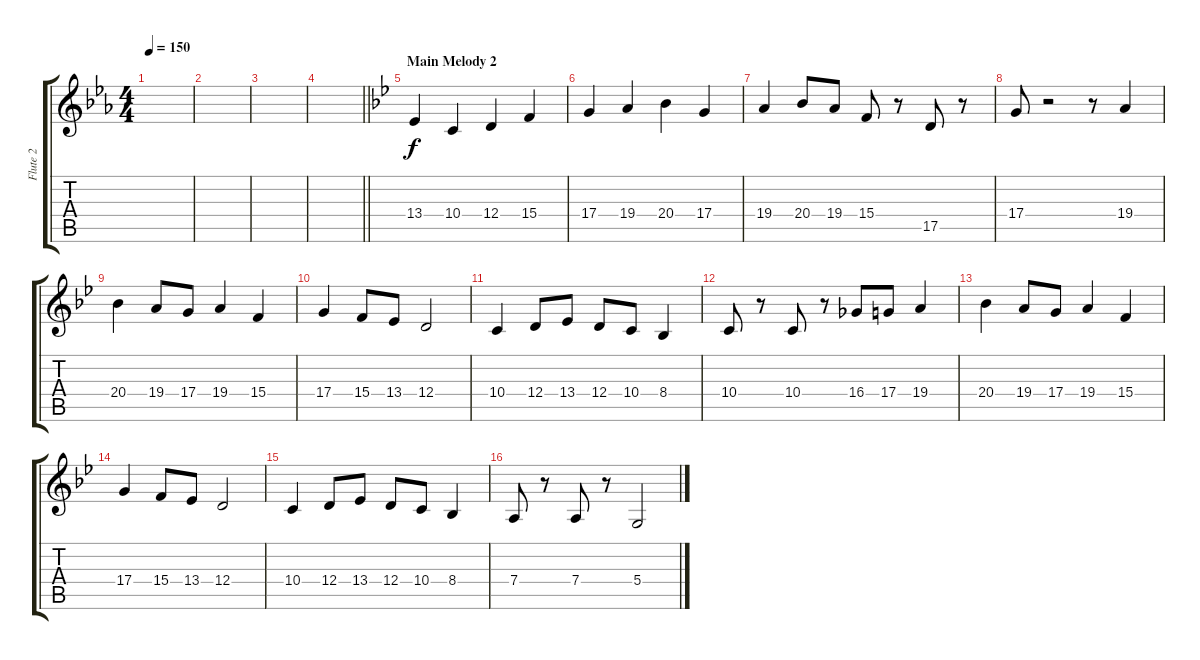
\track ("Flute 2" "Flute 2") {instrument piccolo}
\staff {score tabs}
\tuning (E4 B3 G3 D3 A2 E2) {hide}
\ts (4 4)
\tempo 150
\clef g2
\ks cminor
|
|
|
\barLineRight lightlight
|
\section ("" "Main Melody 2")
\ks gminor
13.4.4{volume 9} 10.4.4 12.4.4 15.4.4 |
17.4.4 19.4.4 20.4.4 17.4.4 |
19.4.4 20.4.8 19.4.8 15.4.8 r.8 17.5.8 r.8 |
17.4.8 r.2 r.8 19.4.4 |
20.4.4 19.4.8 17.4.8 19.4.4 15.4.4 |
17.4.4 15.4.8 13.4.8 12.4.2 |
10.4.4 12.4.8 13.4.8 12.4.8 10.4.8 8.4.4 |
10.4.8 r.8 10.4.8 r.8 16.4.8 17.4.8 19.4.4 |
20.4.4 19.4.8 17.4.8 19.4.4 15.4.4 |
17.4.4 15.4.8 13.4.8 12.4.2 |
10.4.4 12.4.8 13.4.8 12.4.8 10.4.8 8.4.4 |
7.4.8 r.8 7.4.8 r.8 5.4.2
